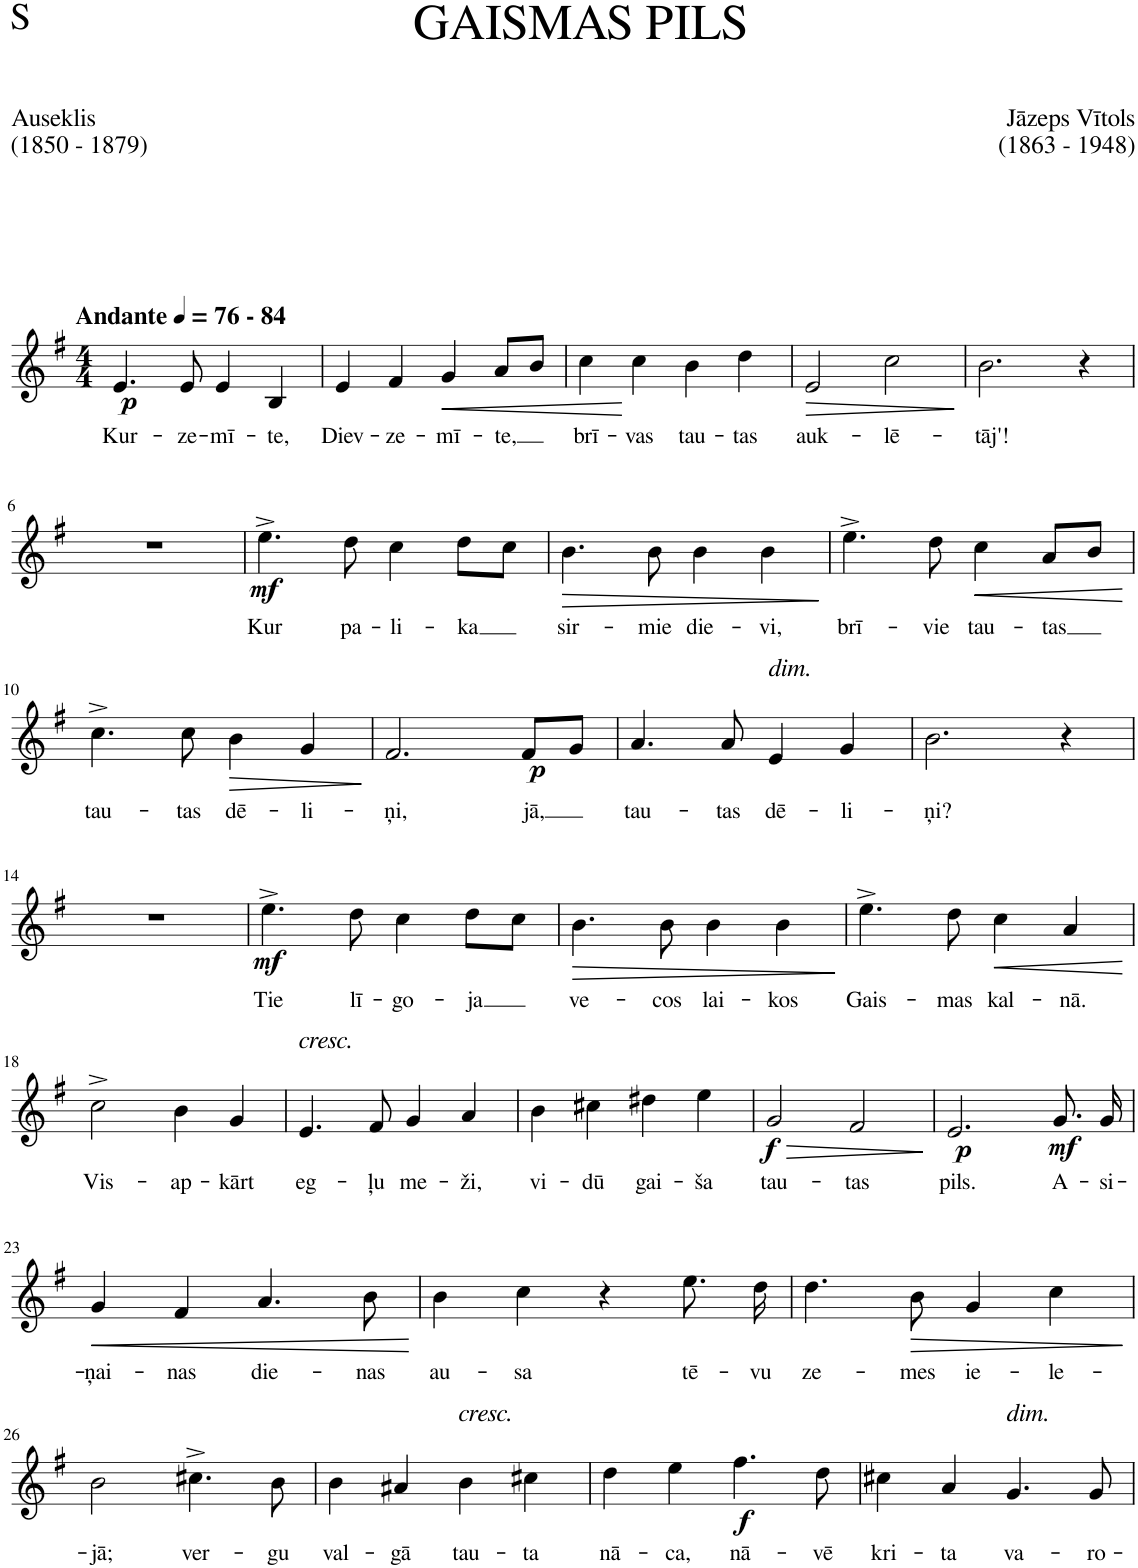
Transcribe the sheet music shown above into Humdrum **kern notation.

**kern	**text	**dynam
*part1	*part1	*part1
*staff1	*staff1	*staff1
*I"Soprano	*	*
*I'S.	*	*
*clefG2	*	*
*k[f#]	*	*
*M4/4	*	*
*MM76	*	*
=1	=1	=1
!LO:TX:a:B:t=Andante	!	!
!LO:TX:a:B:t=- 84	!	!
!	!LO:LY:b	!LO:DY:b
4.e/	Kur-	p
!	!LO:LY:b	!
8e/	-ze-	.
!	!LO:LY:b	!
4e/	-mī-	.
!	!LO:LY:b	!
4B/	-te,	.
=2	=2	=2
!	!LO:LY:b	!
4e/	Diev-	.
!	!LO:LY:b	!
4f#/	-ze-	.
!	!LO:LY:b	!LO:HP:b
4g/	-mī-	<
!	!LO:LY:b	!
8a/L	-te,	.
8b/J	.	.
=3	=3	=3
!	!LO:LY:b	!
4cc\	brī-	.
!	!LO:LY:b	!
4cc\	-vas	[
!	!LO:LY:b	!
4b\	tau-	.
!	!LO:LY:b	!
4dd\	-tas	.
=4	=4	=4
!	!LO:LY:b	!LO:HP:b
2e/	auk-	>
!	!LO:LY:b	!
2cc\	-lē-	.
.	.	]
=5	=5	=5
!	!LO:LY:b	!
2.b\	-tāj'!	.
4r	.	.
!!LO:LB:g=z
=6	=6	=6
1r	.	.
=7	=7	=7
!	!LO:LY:b	!LO:DY:b
4.ee^\	Kur	mf
!	!LO:LY:b	!
8dd\	pa-	.
!	!LO:LY:b	!
4cc\	-li-	.
!	!LO:LY:b	!
8dd\L	-ka	.
8cc\J	.	.
=8	=8	=8
!	!LO:LY:b	!LO:HP:b
4.b\	sir-	>
!	!LO:LY:b	!
8b\	-mie	.
!	!LO:LY:b	!
4b\	die-	.
!	!LO:LY:b	!
4b\	-vi,	.
.	.	]
=9	=9	=9
!	!LO:LY:b	!
4.ee^\	brī-	.
!	!LO:LY:b	!
8dd\	-vie	.
!	!LO:LY:b	!LO:HP:b
4cc\	tau-	<
!	!LO:LY:b	!
8a/L	-tas	.
8b/J	.	.
.	.	[
!!LO:LB:g=z
=10	=10	=10
!	!LO:LY:b	!
4.cc^\	tau-	.
!	!LO:LY:b	!
8cc\	-tas	.
!	!LO:LY:b	!LO:HP:b
4b\	dē-	>
!	!LO:LY:b	!
4g/	-li-	.
.	.	]
=11	=11	=11
!	!LO:LY:b	!
2.f#/	-ņi,	.
!	!LO:LY:b	!LO:DY:b
8f#/L	jā,	p
8g/J	.	.
=12	=12	=12
!	!LO:LY:b	!
4.a/	tau-	.
!	!LO:LY:b	!
8a/	-tas	.
!LO:TX:a:i:t=dim.	!	!
!	!LO:LY:b	!
4e/	dē-	.
!	!LO:LY:b	!
4g/	-li-	.
=13	=13	=13
!	!LO:LY:b	!
2.b\	-ņi?	.
4r	.	.
!!LO:LB:g=z
=14	=14	=14
1r	.	.
=15	=15	=15
!	!LO:LY:b	!LO:DY:b
4.ee^\	Tie	mf
!	!LO:LY:b	!
8dd\	lī-	.
!	!LO:LY:b	!
4cc\	-go-	.
!	!LO:LY:b	!
8dd\L	-ja	.
8cc\J	.	.
=16	=16	=16
!	!LO:LY:b	!LO:HP:b
4.b\	ve-	>
!	!LO:LY:b	!
8b\	-cos	.
!	!LO:LY:b	!
4b\	lai-	.
!	!LO:LY:b	!
4b\	-kos	.
.	.	]
=17	=17	=17
!	!LO:LY:b	!
4.ee^\	Gais-	.
!	!LO:LY:b	!
8dd\	-mas	.
!	!LO:LY:b	!LO:HP:b
4cc\	kal-	<
!	!LO:LY:b	!
4a/	-nā.	.
.	.	[
!!LO:LB:g=z
=18	=18	=18
!	!LO:LY:b	!
2cc^\	Vis-	.
!	!LO:LY:b	!
4b\	-ap-	.
!	!LO:LY:b	!
4g/	-kārt	.
=19	=19	=19
!LO:TX:a:i:t=cresc.	!	!
!	!LO:LY:b	!
4.e/	eg-	.
!	!LO:LY:b	!
8f#/	-ļu	.
!	!LO:LY:b	!
4g/	me-	.
!	!LO:LY:b	!
4a/	-ži,	.
=20	=20	=20
!	!LO:LY:b	!
4b\	vi-	.
!	!LO:LY:b	!
4cc#X\	-dū	.
!	!LO:LY:b	!
4dd#X\	gai-	.
!	!LO:LY:b	!
4ee\	-ša	.
=21	=21	=21
!	!LO:LY:b	!LO:HP:b
!	!	!LO:DY:n=1:b
2g/	tau-	> f
!	!LO:LY:b	!
2f#/	-tas	.
.	.	]
=22	=22	=22
!	!LO:LY:b	!LO:DY:b
2.e/	pils.	p
!	!LO:LY:b	!LO:DY:b
8.g/	A-	mf
!	!LO:LY:b	!
16g/	-si-	.
!!LO:LB:g=z
=23	=23	=23
!	!LO:LY:b	!LO:HP:b
4g/	-ņai-	<
!	!LO:LY:b	!
4f#/	-nas	.
!	!LO:LY:b	!
4.a/	die-	.
!	!LO:LY:b	!
8b\	-nas	.
.	.	[
=24	=24	=24
!	!LO:LY:b	!
4b\	au-	.
!	!LO:LY:b	!
4cc\	-sa	.
4r	.	.
!	!LO:LY:b	!
8.ee\	tē-	.
!	!LO:LY:b	!
16dd\	-vu	.
=25	=25	=25
!	!LO:LY:b	!
4.dd\	ze-	.
!	!LO:LY:b	!LO:HP:b
8b\	-mes	>
!	!LO:LY:b	!
4g/	ie-	.
!	!LO:LY:b	!
4cc\	-le-	.
.	.	]
!!LO:LB:g=z
=26	=26	=26
!	!LO:LY:b	!
2b\	-jā;	.
!	!LO:LY:b	!
4.cc#X^\	ver-	.
!	!LO:LY:b	!
8b\	-gu	.
=27	=27	=27
!	!LO:LY:b	!
4b\	val-	.
!	!LO:LY:b	!
4a#X/	-gā	.
!LO:TX:a:i:t=cresc.	!	!
!	!LO:LY:b	!
4b\	tau-	.
!	!LO:LY:b	!
4cc#X\	-ta	.
=28	=28	=28
!	!LO:LY:b	!
4dd\	nā-	.
!	!LO:LY:b	!
4ee\	-ca,	.
!	!LO:LY:b	!LO:DY:b
4.ff#\	nā-	f
!	!LO:LY:b	!
8dd\	-vē	.
=29	=29	=29
!	!LO:LY:b	!
4cc#X\	kri-	.
!	!LO:LY:b	!
4a/	-ta	.
!LO:TX:a:i:t=dim.	!	!
!	!LO:LY:b	!
4.g/	va-	.
!	!LO:LY:b	!
8g/	-ro-	.
=	=	=
*-	*-	*-
